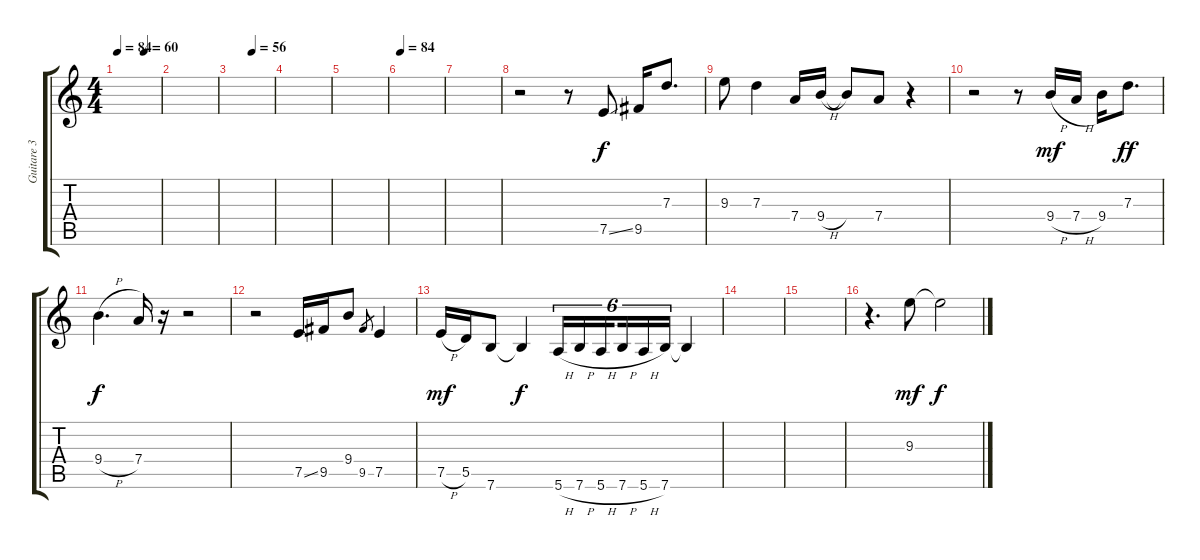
\track ("Guitare 3" "Guitare 3") {instrument overdrivenguitar}
\staff {score tabs}
\tuning (E4 B3 G3 D3 A2 E2) {hide}
\ts (4 4)
\tempo 84
\tempo (60 0.625)
\tempo 84
\clef g2
\ks c
|
|
\tempo (56 0.5)
|
|
|
\tempo 84
|
|
r.2 r.8 7.5{ss}.8 9.5.16 7.3.8{d} |
9.3.8 7.3.4 7.4.16 9.4{h}.16 9.4{t}.8 7.4.8 r.4 |
r.2 r.8 9.4{h}.16{dy mf} 7.4{h}.16 9.4.16 7.3.8{d dy ff} |
9.4{h}.4{d dy f} 7.4.16 r.16 r.2 |
r.2 7.5{ss}.16 9.5.16 9.4.8 9.5.8{gr} 7.5.4 |
7.5{h}.16{dy mf} 5.5.16 7.6.8 7.6{t}.4{dy f} 5.6{h}.16{tu (6 4)} 7.6{h}.16{tu (6 4)} 5.6{h}.16{tu (6 4) beam splitsecondary} 7.6{h}.16{tu (6 4)} 5.6{h}.16{tu (6 4)} 7.6.16{tu (6 4)} 7.6{t}.4 |
|
|
r.4{d} 9.3.8{dy mf} 9.3{t}.2{dy f}
